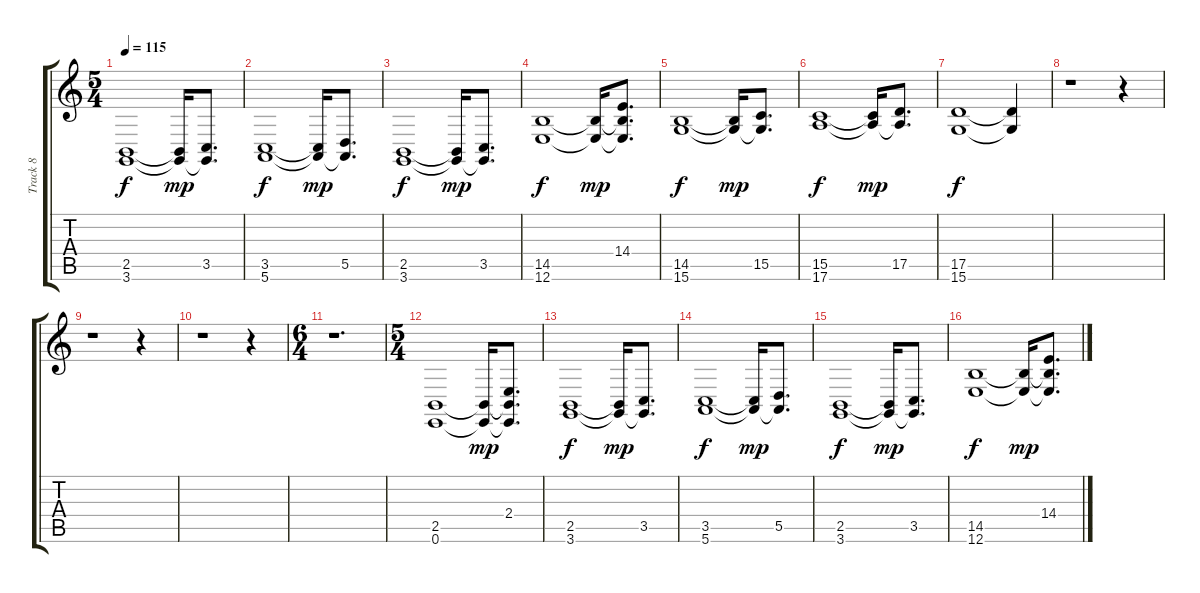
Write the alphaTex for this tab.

\track ("Track 8" "Track 8") {instrument choiraahs}
\staff {score tabs}
\tuning (E4 B3 G3 D3 A2 E2) {hide}
\ts (5 4)
\tempo 115
\clef g2
\ks c
(2.5 3.6).1{dy f} (2.5{t} 3.6{t}).16{dy mp} (3.5 3.6{t}).8{d} |
(3.5 5.6).1{dy f} (3.5{t} 5.6{t}).16{dy mp} (5.5 5.6{t}).8{d} |
(2.5 3.6).1{dy f} (2.5{t} 3.6{t}).16{dy mp} (3.5 3.6{t}).8{d} |
(14.5 12.6).1{dy f} (14.5{t} 12.6{t}).16{dy mp} (14.4 14.5{t} 12.6{t}).8{d} |
(14.5 15.6).1{dy f} (14.5{t} 15.6{t}).16{dy mp} (15.5 15.6{t}).8{d} |
(15.5 17.6).1{dy f} (15.5{t} 17.6{t}).16{dy mp} (17.5 17.6{t}).8{d} |
(17.5 15.6).1{dy f} (17.5{t} 15.6{t}).4 |
r.1 r.4 |
r.1 r.4 |
r.1 r.4 |
\ts (6 4)
r.1{d} |
\ts (5 4)
(2.5 0.6).1 (2.5{t} 0.6{t}).16{dy mp} (2.4 2.5{t} 0.6{t}).8{d} |
(2.5 3.6).1{dy f} (2.5{t} 3.6{t}).16{dy mp} (3.5 3.6{t}).8{d} |
(3.5 5.6).1{dy f} (3.5{t} 5.6{t}).16{dy mp} (5.5 5.6{t}).8{d} |
(2.5 3.6).1{dy f} (2.5{t} 3.6{t}).16{dy mp} (3.5 3.6{t}).8{d} |
(14.5 12.6).1{dy f} (14.5{t} 12.6{t}).16{dy mp} (14.4 14.5{t} 12.6{t}).8{d}
